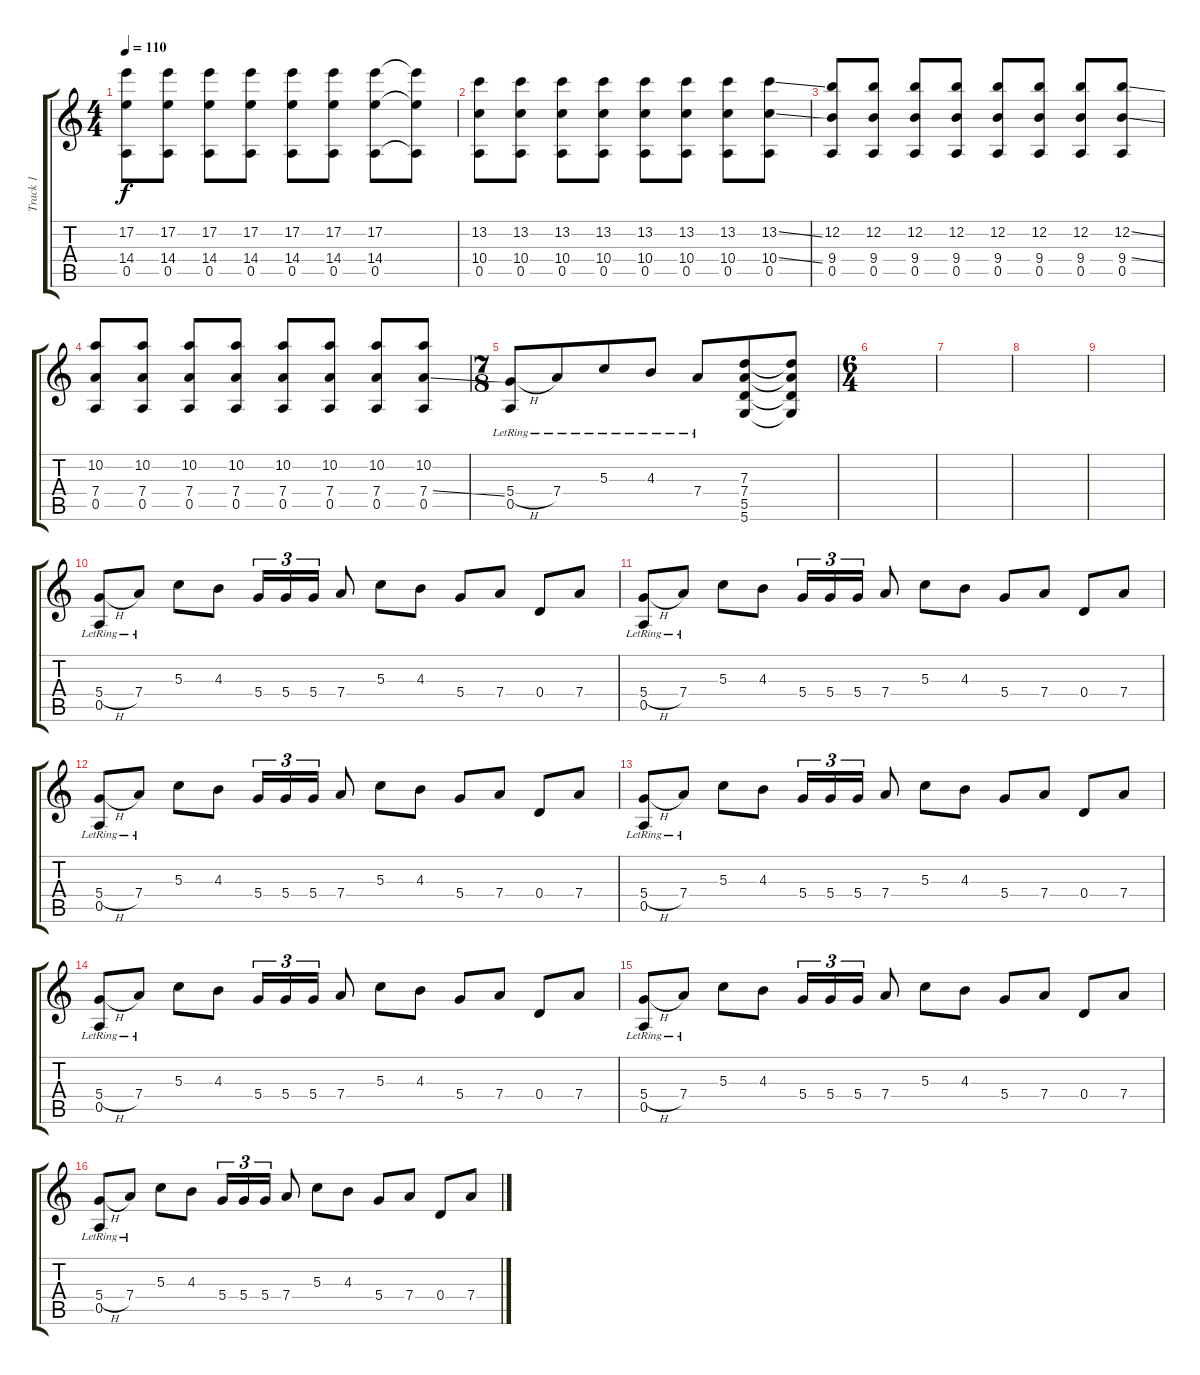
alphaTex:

\track ("Track 1" "Track 1") {instrument distortionguitar}
\staff {score tabs}
\tuning (E4 B3 G3 D3 A2 D2) {hide}
\ts (4 4)
\tempo 110
\clef g2
\ks c
(17.2 14.4 0.5).8{dy f} (17.2 14.4 0.5).8 (17.2 14.4 0.5).8 (17.2 14.4 0.5).8 (17.2 14.4 0.5).8 (17.2 14.4 0.5).8 (17.2 14.4 0.5).8 (17.2{t} 14.4{t} 0.5{t}).8 |
(13.2 10.4 0.5).8 (13.2 10.4 0.5).8 (13.2 10.4 0.5).8 (13.2 10.4 0.5).8 (13.2 10.4 0.5).8 (13.2 10.4 0.5).8 (13.2 10.4 0.5).8 (13.2{ss} 10.4{ss} 0.5).8 |
(12.2 9.4 0.5).8 (12.2 9.4 0.5).8 (12.2 9.4 0.5).8 (12.2 9.4 0.5).8 (12.2 9.4 0.5).8 (12.2 9.4 0.5).8 (12.2 9.4 0.5).8 (12.2{ss} 9.4{ss} 0.5).8 |
(10.2 7.4 0.5).8 (10.2 7.4 0.5).8 (10.2 7.4 0.5).8 (10.2 7.4 0.5).8 (10.2 7.4 0.5).8 (10.2 7.4 0.5).8 (10.2 7.4 0.5).8 (10.2 7.4{ss} 0.5).8 |
\ts (7 8)
(5.4{h lr} 0.5{lr}).8 7.4{lr}.8 5.3{lr}.8 4.3{lr}.8 7.4{lr}.8 (7.3 7.4 5.5 5.6).8 (7.3{t} 7.4{t} 5.5{t} 5.6{t}).8 |
\ts (6 4)
|
|
|
|
(5.4{h lr} 0.5{lr}).8 7.4{lr}.8 5.3.8 4.3.8 5.4.16{tu (3 2)} 5.4.16{tu (3 2)} 5.4.16{tu (3 2)} 7.4.8 5.3.8 4.3.8 5.4.8 7.4.8 0.4.8 7.4.8 |
(5.4{h lr} 0.5{lr}).8 7.4{lr}.8 5.3.8 4.3.8 5.4.16{tu (3 2)} 5.4.16{tu (3 2)} 5.4.16{tu (3 2)} 7.4.8 5.3.8 4.3.8 5.4.8 7.4.8 0.4.8 7.4.8 |
(5.4{h lr} 0.5{lr}).8 7.4{lr}.8 5.3.8 4.3.8 5.4.16{tu (3 2)} 5.4.16{tu (3 2)} 5.4.16{tu (3 2)} 7.4.8 5.3.8 4.3.8 5.4.8 7.4.8 0.4.8 7.4.8 |
(5.4{h lr} 0.5{lr}).8 7.4{lr}.8 5.3.8 4.3.8 5.4.16{tu (3 2)} 5.4.16{tu (3 2)} 5.4.16{tu (3 2)} 7.4.8 5.3.8 4.3.8 5.4.8 7.4.8 0.4.8 7.4.8 |
(5.4{h lr} 0.5{lr}).8 7.4{lr}.8 5.3.8 4.3.8 5.4.16{tu (3 2)} 5.4.16{tu (3 2)} 5.4.16{tu (3 2)} 7.4.8 5.3.8 4.3.8 5.4.8 7.4.8 0.4.8 7.4.8 |
(5.4{h lr} 0.5{lr}).8 7.4{lr}.8 5.3.8 4.3.8 5.4.16{tu (3 2)} 5.4.16{tu (3 2)} 5.4.16{tu (3 2)} 7.4.8 5.3.8 4.3.8 5.4.8 7.4.8 0.4.8 7.4.8 |
(5.4{h lr} 0.5{lr}).8 7.4{lr}.8 5.3.8 4.3.8 5.4.16{tu (3 2)} 5.4.16{tu (3 2)} 5.4.16{tu (3 2)} 7.4.8 5.3.8 4.3.8 5.4.8 7.4.8 0.4.8 7.4.8
